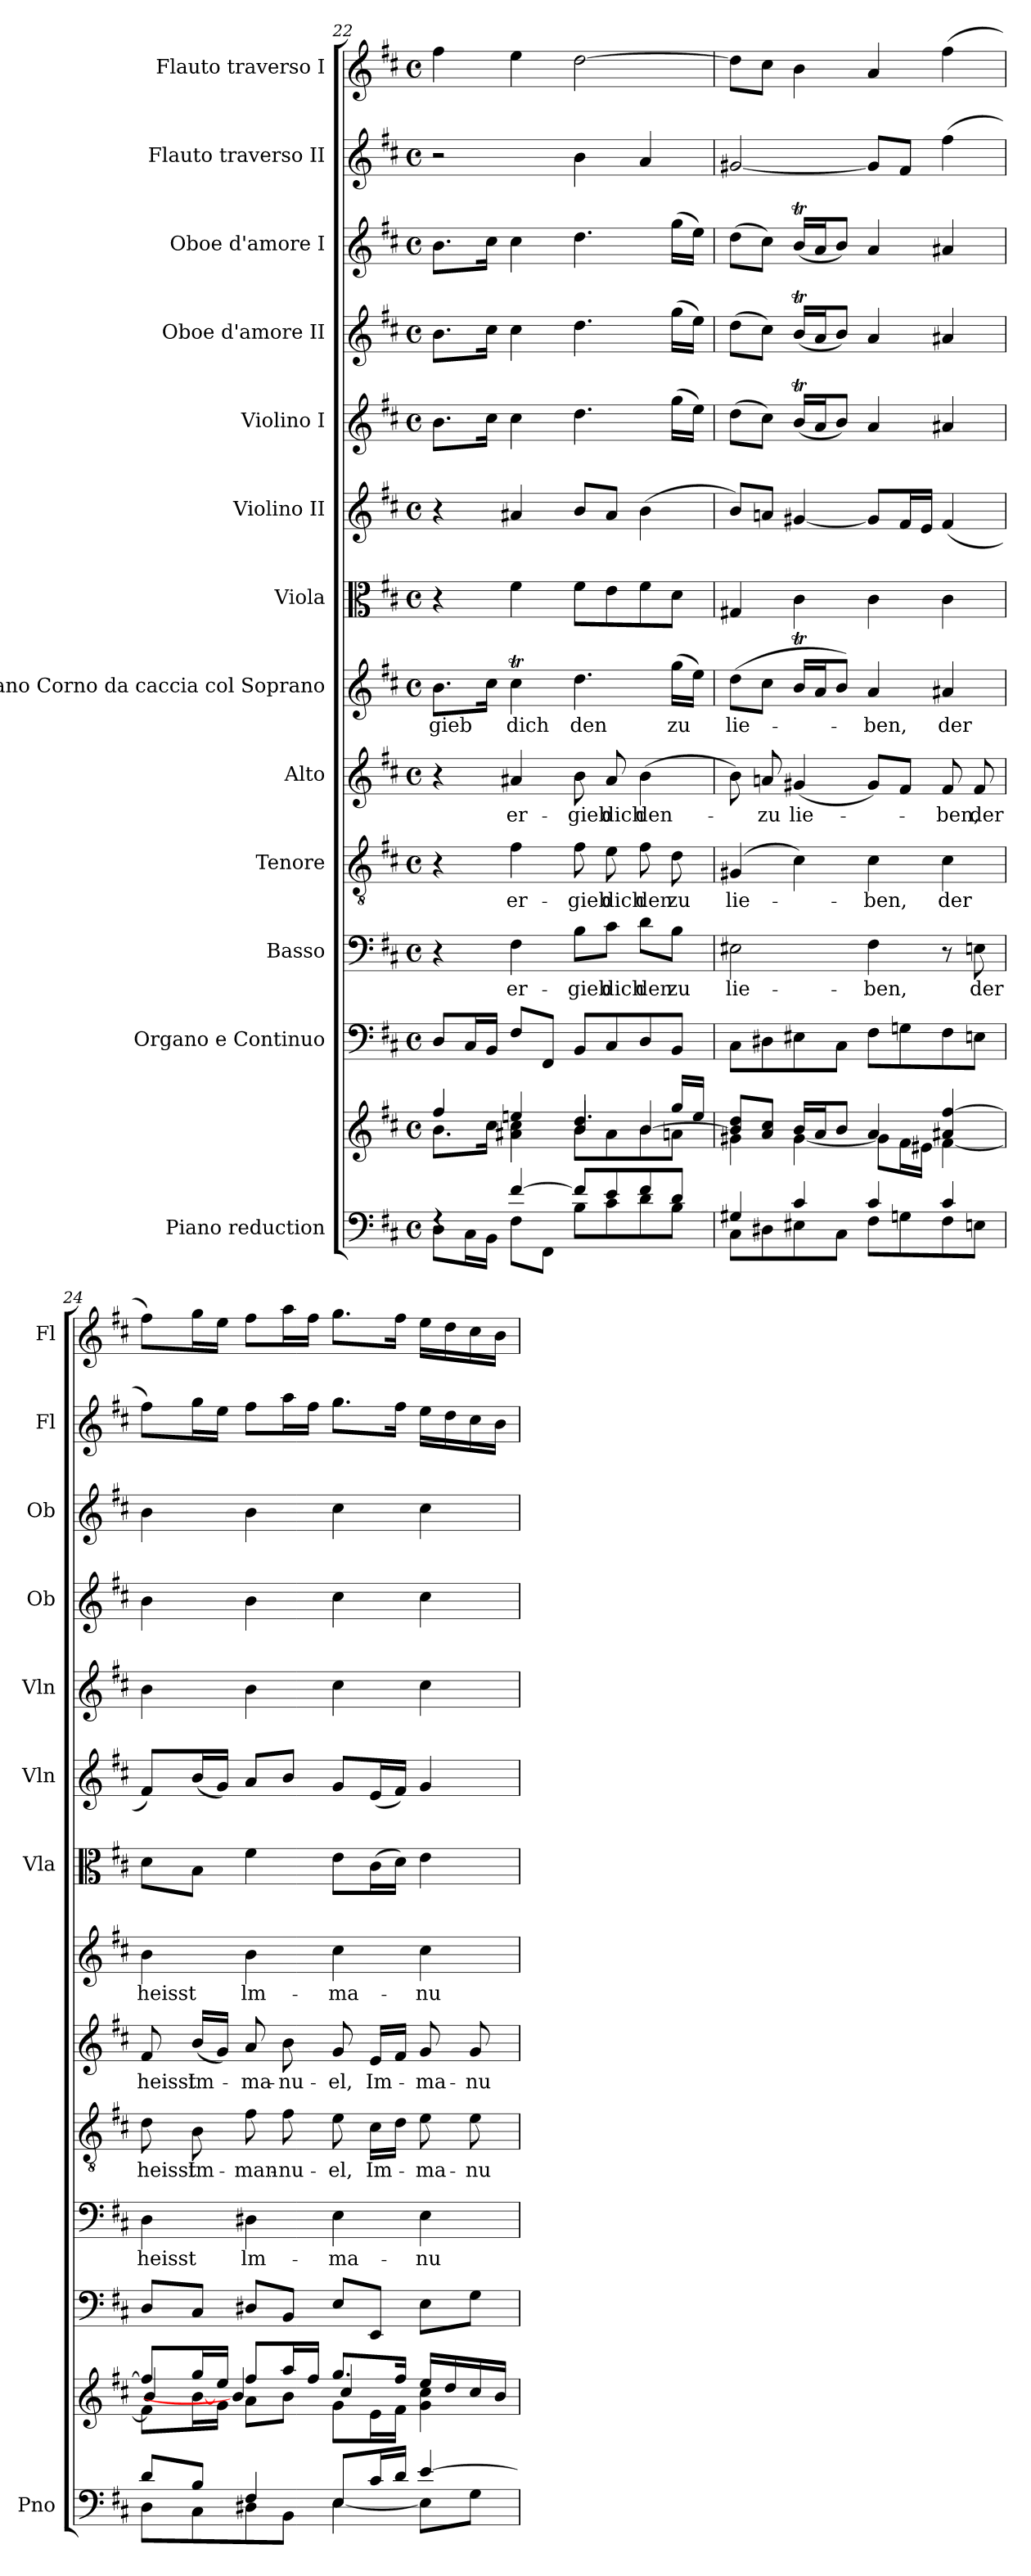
**kern	**kern	**kern	**kern	**text	**kern	**text	**kern	**text	**kern	**text	**kern	**kern	**kern	**kern	**kern	**kern	**kern
*part13	*part13	*part12	*part11	*part11	*part10	*part10	*part9	*part9	*part8	*part8	*part7	*part6	*part5	*part4	*part3	*part2	*part1
*staff14	*staff13	*staff12	*staff11	*staff11	*staff10	*staff10	*staff9	*staff9	*staff8	*staff8	*staff7	*staff6	*staff5	*staff4	*staff3	*staff2	*staff1
*I"Piano reduction	*	*I"Organo e Continuo	*I"Basso	*	*I"Tenore	*	*I"Alto	*	*I"Soprano Corno da caccia col Soprano	*	*I"Viola	*I"Violino II	*I"Violino I	*I"Oboe d'amore II	*I"Oboe d'amore I	*I"Flauto traverso II	*I"Flauto traverso I
*I'Pno	*	*	*	*	*	*	*	*	*	*	*I'Vla	*I'Vln	*I'Vln	*I'Ob	*I'Ob	*I'Fl	*I'Fl
*clefF4	*clefG2	*clefF4	*clefF4	*	*clefGv2	*	*clefG2	*	*clefG2	*	*clefC3	*clefG2	*clefG2	*clefG2	*clefG2	*clefG2	*clefG2
*k[f#c#]	*k[f#c#]	*k[f#c#]	*k[f#c#]	*	*k[f#c#]	*	*k[f#c#]	*	*k[f#c#]	*	*k[f#c#]	*k[f#c#]	*k[f#c#]	*k[f#c#]	*k[f#c#]	*k[f#c#]	*k[f#c#]
*M4/4	*M4/4	*M4/4	*M4/4	*	*M4/4	*	*M4/4	*	*M4/4	*	*M4/4	*M4/4	*M4/4	*M4/4	*M4/4	*M4/4	*M4/4
*met(c)	*met(c)	*met(c)	*met(c)	*	*met(c)	*	*met(c)	*	*met(c)	*	*met(c)	*met(c)	*met(c)	*met(c)	*met(c)	*met(c)	*met(c)
=22	=22	=22	=22	=22	=22	=22	=22	=22	=22	=22	=22	=22	=22	=22	=22	=22	=22
*^	*^	*	*	*	*	*	*	*	*	*	*	*	*	*	*	*	*
*	*	*	*^	*	*	*	*	*	*	*	*	*	*	*	*	*	*	*	*
!	!	!	!	!	!	!	!	!	!	!	!	!	!LO:LY:b	!	!	!	!	!	!	!
4rF	8D\L	4ff#/	8.b\L	2ryy	8D/L	4r	.	4r	.	4r	.	8.b\L	-gieb	4r	4r	8.b\L	8.b\L	8.b\L	2r	4ff#\
.	16C#\L	.	.	.	16C#/L	.	.	.	.	.	.	.	.	.	.	.	.	.	.	.
.	16BB\JJ	.	16cc#\Jk	.	16BB/JJ	.	.	.	.	.	.	16cc#\Jk	.	.	.	16cc#\Jk	16cc#\Jk	16cc#\Jk	.	.
!	!	!	!	!	!	!	!LO:LY:b	!	!LO:LY:b	!	!LO:LY:b	!	!LO:LY:b	!	!	!	!	!	!	!
[4f#/	8F#\L	4een/	4a#X\ 4cc#\	.	8F#/L	4F#\	er-	4f#\	er-	4a#X/	er-	4cc#t\	dich	4f#\	4a#X/	4cc#\	4cc#\	4cc#\	.	4ee\
.	8FF#\J	.	.	.	8FF#/J	.	.	.	.	.	.	.	.	.	.	.	.	.	.	.
!	!	!	!	!	!	!	!LO:LY:b	!	!LO:LY:b	!	!LO:LY:b	!	!LO:LY:b	!	!	!	!	!	!	!
8f#/L]	8B\L	4.dd/	8b\L	4b/	8BB/L	8B\L	-gieb	8f#\	-gieb	8b\	-gieb	4.dd\	den	8f#\L	8b/L	4.dd\	4.dd\	4.dd\	4b\	[2dd\
!	!	!	!	!	!	!	!LO:LY:b	!	!LO:LY:b	!	!LO:LY:b	!	!	!	!	!	!	!	!	!
8e/	8c#\	.	8a#\	.	8C#/	8c#\J	dich	8e\	dich	8a#/	dich	.	.	8e\	8a#/J	.	.	.	.	.
!	!	!	!	!	!	!	!LO:LY:b	!	!LO:LY:b	!	!LO:LY:b	!	!	!	!	!	!	!	!	!
8f#/	8d\	.	8b\	[4b/	8D/	8d\L	den	8f#\	den	(>4b\	den-	.	.	8f#\	(>4b\	.	.	.	4a/	.
!	!	!	!	!	!	!	!LO:LY:b	!	!LO:LY:b	!	!	!	!LO:LY:b	!	!	!	!	!	!	!
8d/J	8B\J	16gg/LL	8an\J	.	8BB/J	8B\J	zu	8d\	zu	.	.	(>16gg\LL	zu	8d\J	.	(>16gg\LL	(>16gg\LL	(>16gg\LL	.	.
.	.	16ee/JJ	.	.	.	.	.	.	.	.	.	16ee\JJ)	.	.	.	16ee\JJ)	16ee\JJ)	16ee\JJ)	.	.
*	*	*	*v	*v	*	*	*	*	*	*	*	*	*	*	*	*	*	*	*	*
!!LO:PB:g=z
=23	=23	=23	=23	=23	=23	=23	=23	=23	=23	=23	=23	=23	=23	=23	=23	=23	=23	=23	=23
!	!	!	!	!	!	!LO:LY:b	!	!LO:LY:b	!	!	!	!LO:LY:b	!	!	!	!	!	!	!
4G#X/	8C#\L	8b/] 8dd/L	4g#X\	8C#\L	2E#X\	lie-	(>4G#X/	lie-	8b\)	.	(>8dd\L	lie-	4G#X/	8b/L)	(>8dd\L	(>8dd\L	(>8dd\L	[2g#X/	8dd\L]
!	!	!	!	!	!	!	!	!	!	!LO:LY:b	!	!	!	!	!	!	!	!	!
.	8D#X\	8a/ 8cc#/J	.	8D#X\	.	.	.	.	8an/	-zu	8cc#\J	.	.	8an/J	8cc#\J)	8cc#\J)	8cc#\J)	.	8cc#\J
!	!	!	!	!	!	!	!	!	!	!LO:LY:b	!	!	!	!	!	!	!	!	!
4c#/	8E#X\	16b/LL	[4g#\	8E#X\	.	.	4c#\)	.	(<4g#X/	lie-	16bT/LL	.	4c#\	[4g#X/	(<16bT/LL	(<16bT/LL	(<16bT/LL	.	4b\
.	.	16a/J	.	.	.	.	.	.	.	.	16a/J	.	.	.	16a/J	16a/J	16a/J	.	.
.	8C#\J	8b/J	.	8C#\J	.	.	.	.	.	.	8b/J)	.	.	.	8b/J)	8b/J)	8b/J)	.	.
!	!	!	!	!	!	!LO:LY:b	!	!LO:LY:b	!	!	!	!LO:LY:b	!	!	!	!	!	!	!
4c#/	8F#\L	4a/	8g#\L]	8F#\L	4F#\	-ben,	4c#\	-ben,	8g#/L)	.	4a/	-ben,	4c#\	8g#/L]	4a/	4a/	4a/	8g#/L]	4a/
.	8Gn\	.	16f#\L	8Gn\	.	.	.	.	8f#/J	.	.	.	.	16f#/L	.	.	.	8f#/J	.
.	.	.	16e#X\JJ	.	.	.	.	.	.	.	.	.	.	16e/JJ	.	.	.	.	.
!	!	!	!	!	!	!	!	!LO:LY:b	!	!LO:LY:b	!	!LO:LY:b	!	!	!	!	!	!	!
4c#/	8F#\	4a#X/ [4ff#/	[4f#\	8F#\	8r	.	4c#\	der	8f#/	ben,	4a#X/	der	4c#\	(<4f#/	4a#X/	4a#X/	4a#X/	(>4ff#\	(>4ff#\
!	!	!	!	!	!	!LO:LY:b	!	!	!	!LO:LY:b	!	!	!	!	!	!	!	!	!
.	8En\J	.	.	8En\J	8En\	der	.	.	8f#/	der	.	.	.	.	.	.	.	.	.
=24	=24	=24	=24	=24	=24	=24	=24	=24	=24	=24	=24	=24	=24	=24	=24	=24	=24	=24	=24
*	*	*	*^	*	*	*	*	*	*	*	*	*	*	*	*	*	*	*	*
!	!	!	!	!	!	!	!LO:LY:b	!	!LO:LY:b	!	!LO:LY:b	!	!LO:LY:b	!	!	!	!	!	!	!
8d/L	8D\L	8ff#/L]	8f#\L]	4b/	8D/L	4D\	heisst	8d\	heisst	8f#/	heisst	4b\	heisst	8d\L	8f#/L)	4b\	4b\	4b\	8ff#\L)	8ff#\L)
!	!	!	!	!	!	!	!	!	!LO:LY:b	!	!LO:LY:b	!	!	!	!	!	!	!	!	!
8B/J	8C#\	16gg/L	[16b\L	.	8C#/J	.	.	8B\	Im-	(<16b/LL	Im-	.	.	8B\J	(<16b/L	.	.	.	16gg\L	16gg\L
.	.	16ee/JJ	16g\JJ	.	.	.	.	.	.	16g/JJ)	.	.	.	.	16g/JJ)	.	.	.	16ee\JJ	16ee\JJ
!	!	!	!	!	!	!	!LO:LY:b	!	!LO:LY:b	!	!LO:LY:b	!	!LO:LY:b	!	!	!	!	!	!	!
4F#/	8D#X\	8ff#/L	8a\L	4b/]	8D#X/L	4D#X\	lm-	8f#\	-man-	8a/	-ma-	4b\	lm-	4f#\	8a/L	4b\	4b\	4b\	8ff#\L	8ff#\L
!	!	!	!	!	!	!	!	!	!LO:LY:b	!	!LO:LY:b	!	!	!	!	!	!	!	!	!
.	8BB\J	16aa/L	8b\J	.	8BB/J	.	.	8f#\	-nu-	8b\	-nu-	.	.	.	8b/J	.	.	.	16aa\L	16aa\L
.	.	16ff#/JJ	.	.	.	.	.	.	.	.	.	.	.	.	.	.	.	.	16ff#\JJ	16ff#\JJ
!	!	!	!	!	!	!	!LO:LY:b	!	!LO:LY:b	!	!LO:LY:b	!	!LO:LY:b	!	!	!	!	!	!	!
8E/L	[4E\	8.gg/L	8g\L	4cc#/	8E/L	4E\	-ma-	8e\	-el,	8g/	-el,	4cc#\	-ma-	8e\L	8g/L	4cc#\	4cc#\	4cc#\	8.gg\L	8.gg\L
!	!	!	!	!	!	!	!	!	!LO:LY:b	!	!LO:LY:b	!	!	!	!	!	!	!	!	!
16c#/L	.	.	16e\L	.	8EE/J	.	.	16c#\LL	Im-	16e/LL	Im-	.	.	(>16c#\L	(<16e/L	.	.	.	.	.
16d/JJ	.	16ff#/Jk	16f#\JJ	.	.	.	.	16d\JJ	.	16f#/JJ	.	.	.	16d\JJ)	16f#/JJ)	.	.	.	16ff#\Jk	16ff#\Jk
!	!	!	!	!	!	!	!LO:LY:b	!	!LO:LY:b	!	!LO:LY:b	!	!LO:LY:b	!	!	!	!	!	!	!
[4e/	8E\L]	16ee/LL	4g\ 4cc#\	4ryy	8E\L	4E\	-nu-	8e\	-ma-	8g/	-ma-	4cc#\	-nu-	4e\	4g/	4cc#\	4cc#\	4cc#\	16ee\LL	16ee\LL
.	.	16dd/	.	.	.	.	.	.	.	.	.	.	.	.	.	.	.	.	16dd\	16dd\
!	!	!	!	!	!	!	!	!	!LO:LY:b	!	!LO:LY:b	!	!	!	!	!	!	!	!	!
.	8G\J	16cc#/	.	.	8G\J	.	.	8e\	-nu-	8g/	-nu-	.	.	.	.	.	.	.	16cc#\	16cc#\
.	.	16b/JJ	.	.	.	.	.	.	.	.	.	.	.	.	.	.	.	.	16b\JJ	16b\JJ
*v	*v	*	*	*	*	*	*	*	*	*	*	*	*	*	*	*	*	*	*	*
*	*v	*v	*v	*	*	*	*	*	*	*	*	*	*	*	*	*	*	*	*
=	=	=	=	=	=	=	=	=	=	=	=	=	=	=	=	=	=
*-	*-	*-	*-	*-	*-	*-	*-	*-	*-	*-	*-	*-	*-	*-	*-	*-	*-
